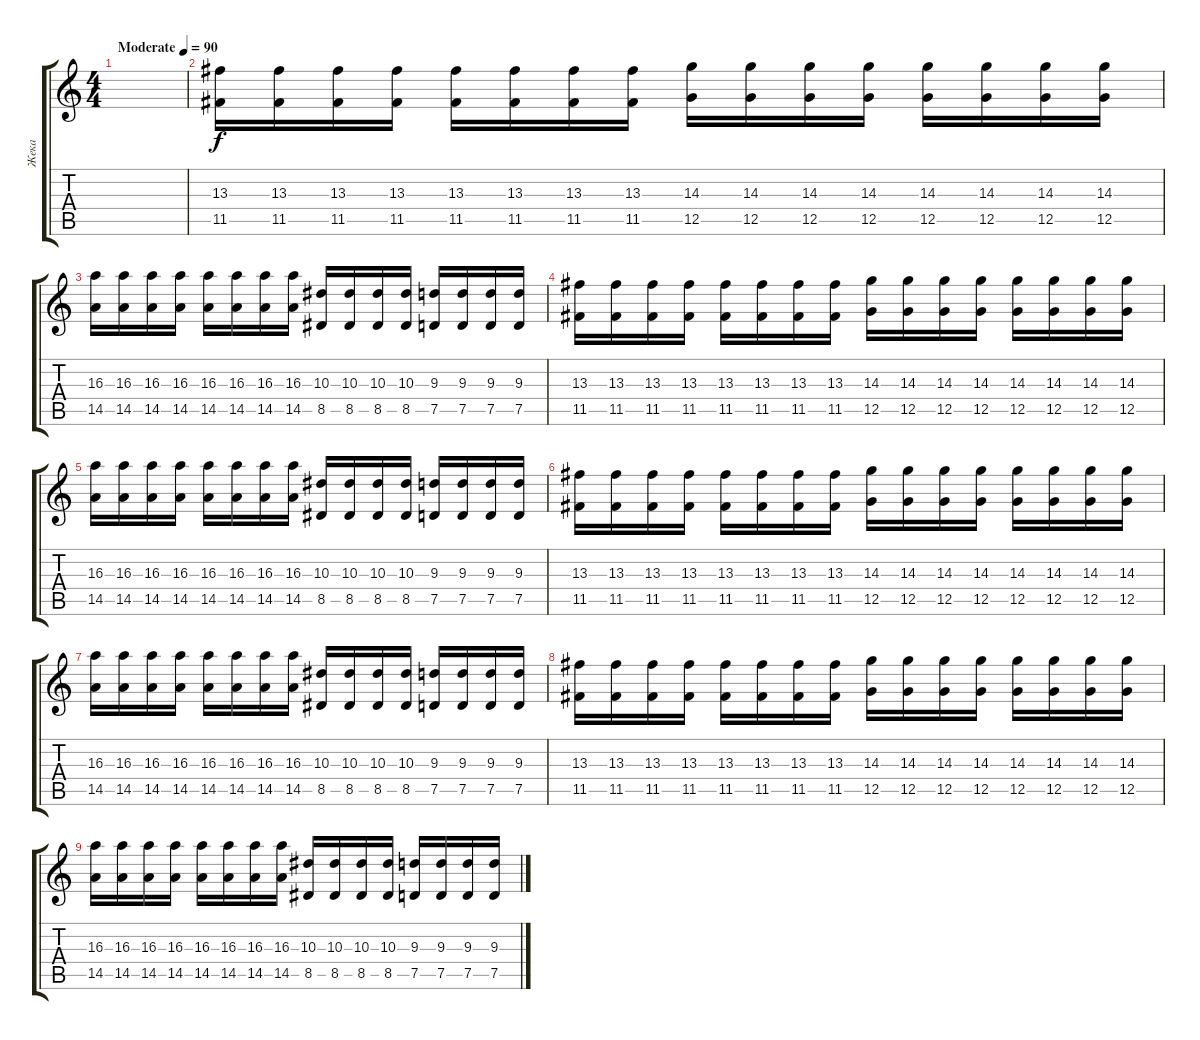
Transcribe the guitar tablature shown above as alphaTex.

\track ("Жека" "Жека") {instrument overdrivenguitar}
\staff {score tabs}
\tuning (D4 A3 F3 C3 G2 C2) {hide}
\ts (4 4)
\tempo (90 "Moderate")
\clef g2
\ks c
|
(13.3 11.5).16 (13.3 11.5).16 (13.3 11.5).16 (13.3 11.5).16 (13.3 11.5).16 (13.3 11.5).16 (13.3 11.5).16 (13.3 11.5).16 (14.3 12.5).16 (14.3 12.5).16 (14.3 12.5).16 (14.3 12.5).16 (14.3 12.5).16 (14.3 12.5).16 (14.3 12.5).16 (14.3 12.5).16 |
(16.3 14.5).16 (16.3 14.5).16 (16.3 14.5).16 (16.3 14.5).16 (16.3 14.5).16 (16.3 14.5).16 (16.3 14.5).16 (16.3 14.5).16 (10.3 8.5).16 (10.3 8.5).16 (10.3 8.5).16 (10.3 8.5).16 (9.3 7.5).16 (9.3 7.5).16 (9.3 7.5).16 (9.3 7.5).16 |
(13.3 11.5).16 (13.3 11.5).16 (13.3 11.5).16 (13.3 11.5).16 (13.3 11.5).16 (13.3 11.5).16 (13.3 11.5).16 (13.3 11.5).16 (14.3 12.5).16 (14.3 12.5).16 (14.3 12.5).16 (14.3 12.5).16 (14.3 12.5).16 (14.3 12.5).16 (14.3 12.5).16 (14.3 12.5).16 |
(16.3 14.5).16 (16.3 14.5).16 (16.3 14.5).16 (16.3 14.5).16 (16.3 14.5).16 (16.3 14.5).16 (16.3 14.5).16 (16.3 14.5).16 (10.3 8.5).16 (10.3 8.5).16 (10.3 8.5).16 (10.3 8.5).16 (9.3 7.5).16 (9.3 7.5).16 (9.3 7.5).16 (9.3 7.5).16 |
(13.3 11.5).16 (13.3 11.5).16 (13.3 11.5).16 (13.3 11.5).16 (13.3 11.5).16 (13.3 11.5).16 (13.3 11.5).16 (13.3 11.5).16 (14.3 12.5).16 (14.3 12.5).16 (14.3 12.5).16 (14.3 12.5).16 (14.3 12.5).16 (14.3 12.5).16 (14.3 12.5).16 (14.3 12.5).16 |
(16.3 14.5).16 (16.3 14.5).16 (16.3 14.5).16 (16.3 14.5).16 (16.3 14.5).16 (16.3 14.5).16 (16.3 14.5).16 (16.3 14.5).16 (10.3 8.5).16 (10.3 8.5).16 (10.3 8.5).16 (10.3 8.5).16 (9.3 7.5).16 (9.3 7.5).16 (9.3 7.5).16 (9.3 7.5).16 |
(13.3 11.5).16 (13.3 11.5).16 (13.3 11.5).16 (13.3 11.5).16 (13.3 11.5).16 (13.3 11.5).16 (13.3 11.5).16 (13.3 11.5).16 (14.3 12.5).16 (14.3 12.5).16 (14.3 12.5).16 (14.3 12.5).16 (14.3 12.5).16 (14.3 12.5).16 (14.3 12.5).16 (14.3 12.5).16 |
(16.3 14.5).16 (16.3 14.5).16 (16.3 14.5).16 (16.3 14.5).16 (16.3 14.5).16 (16.3 14.5).16 (16.3 14.5).16 (16.3 14.5).16 (10.3 8.5).16 (10.3 8.5).16 (10.3 8.5).16 (10.3 8.5).16 (9.3 7.5).16 (9.3 7.5).16 (9.3 7.5).16 (9.3 7.5).16
